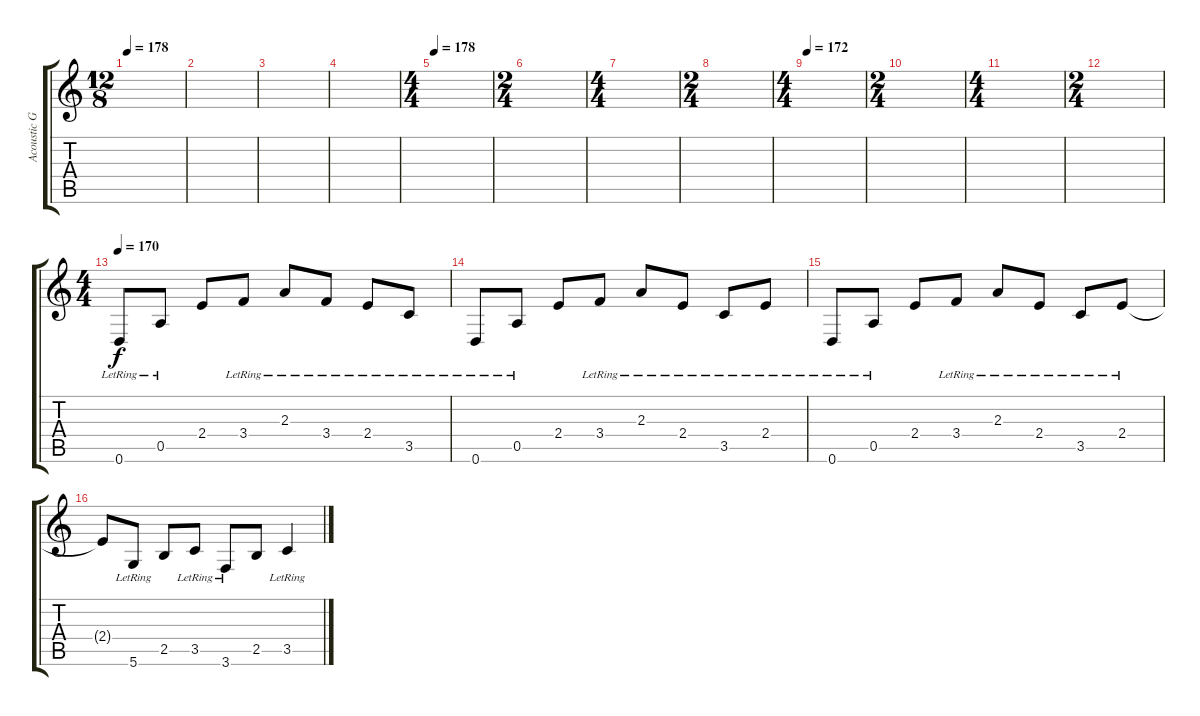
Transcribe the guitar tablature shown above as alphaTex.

\track ("Acoustic Guitar" "Acoustic G") {instrument acousticguitarsteel}
\staff {score tabs}
\tuning (E4 B3 G3 D3 A2 D2) {hide}
\ts (12 8)
\tempo 178
\clef g2
\ks c
|
|
|
|
\ts (4 4)
\tempo 178
|
\ts (2 4)
|
\ts (4 4)
|
\ts (2 4)
|
\ts (4 4)
\tempo 172
|
\ts (2 4)
|
\ts (4 4)
|
\ts (2 4)
|
\ts (4 4)
\tempo 170
0.6{lr}.8 0.5{lr}.8 2.4.8 3.4{lr}.8 2.3{lr}.8 3.4{lr}.8 2.4{lr}.8 3.5{lr}.8 |
0.6{lr}.8 0.5{lr}.8 2.4.8 3.4{lr}.8 2.3{lr}.8 2.4{lr}.8 3.5{lr}.8 2.4{lr}.8 |
0.6{lr}.8 0.5{lr}.8 2.4.8 3.4{lr}.8 2.3{lr}.8 2.4{lr}.8 3.5{lr}.8 2.4{lr}.8 |
2.4{t}.8 5.6{lr}.8 2.5.8 3.5{lr}.8 3.6{lr}.8 2.5.8 3.5{lr}.4
